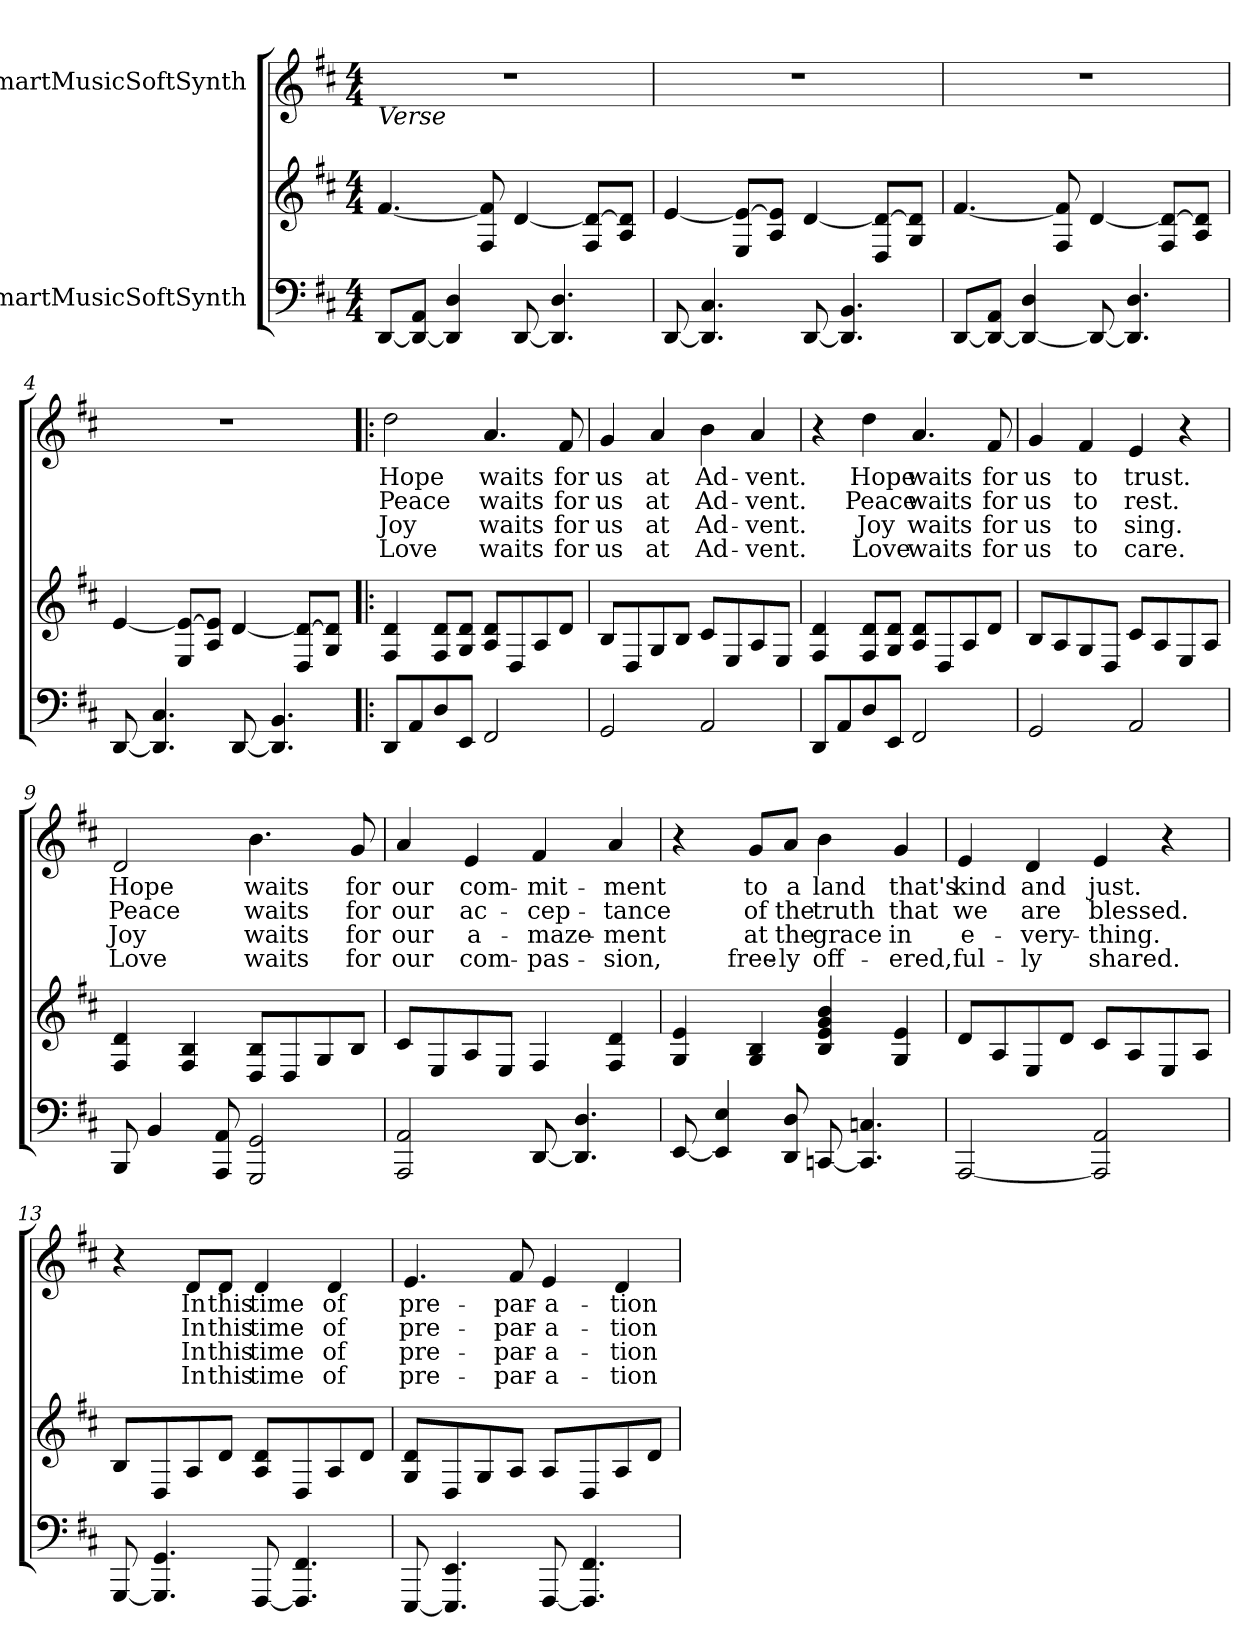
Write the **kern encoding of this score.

**kern	**kern	**kern	**text	**text	**text	**text
*part2	*part2	*part1	*part1	*part1	*part1	*part1
*staff3	*staff2	*staff1	*staff1	*staff1	*staff1	*staff1
*I"SmartMusicSoftSynth	*	*I"SmartMusicSoftSynth	*	*	*	*
*clefF4	*clefG2	*clefG2	*	*	*	*
*k[f#c#]	*k[f#c#]	*k[f#c#]	*	*	*	*
*M4/4	*M4/4	*M4/4	*	*	*	*
=1	=1	=1	=1	=1	=1	=1
!	!	!LO:TX:b:i:t=Verse	!	!	!	!
[8DD/L	[4.f#/	1r	.	.	.	.
8DD/_ 8AA/J	.	.	.	.	.	.
4DD/] 4D/	.	.	.	.	.	.
.	8F#/ 8f#/]	.	.	.	.	.
[8DD/	[4d/	.	.	.	.	.
4.DD/] 4.D/	.	.	.	.	.	.
.	8F#/ 8d/_L	.	.	.	.	.
.	8A/ 8d/]J	.	.	.	.	.
=2	=2	=2	=2	=2	=2	=2
[8DD/	[4e/	1r	.	.	.	.
4.DD/] 4.C#/	.	.	.	.	.	.
.	8E/ 8e/_L	.	.	.	.	.
.	8A/ 8e/]J	.	.	.	.	.
[8DD/	[4d/	.	.	.	.	.
4.DD/] 4.BB/	.	.	.	.	.	.
.	8D/ 8d/_L	.	.	.	.	.
.	8G/ 8d/]J	.	.	.	.	.
=3	=3	=3	=3	=3	=3	=3
[8DD/L	[4.f#/	1r	.	.	.	.
8DD/_ 8AA/J	.	.	.	.	.	.
4DD/_ 4D/	.	.	.	.	.	.
.	8F#/ 8f#/]	.	.	.	.	.
8DD/_	[4d/	.	.	.	.	.
4.DD/] 4.D/	.	.	.	.	.	.
.	8F#/ 8d/_L	.	.	.	.	.
.	8A/ 8d/]J	.	.	.	.	.
!!LO:LB:g=z
=4	=4	=4	=4	=4	=4	=4
[8DD/	[4e/	1r	.	.	.	.
4.DD/] 4.C#/	.	.	.	.	.	.
.	8E/ 8e/_L	.	.	.	.	.
.	8A/ 8e/]J	.	.	.	.	.
[8DD/	[4d/	.	.	.	.	.
4.DD/] 4.BB/	.	.	.	.	.	.
.	8D/ 8d/_L	.	.	.	.	.
.	8G/ 8d/]J	.	.	.	.	.
=5!|:	=5!|:	=5!|:	=5!|:	=5!|:	=5!|:	=5!|:
!	!	!	!LO:LY:b	!LO:LY:b	!LO:LY:b	!LO:LY:b
8DD/L	4F#/ 4d/	2dd\	Hope	Peace	Joy	Love
8AA/	.	.	.	.	.	.
8D/	8F#/ 8d/L	.	.	.	.	.
8EE/J	8G/ 8d/J	.	.	.	.	.
!	!	!	!LO:LY:b	!LO:LY:b	!LO:LY:b	!LO:LY:b
2FF#/	8A/ 8d/L	4.a/	waits	waits	waits	waits
.	8D/	.	.	.	.	.
.	8A/	.	.	.	.	.
!	!	!	!LO:LY:b	!LO:LY:b	!LO:LY:b	!LO:LY:b
.	8d/J	8f#/	for	for	for	for
=6	=6	=6	=6	=6	=6	=6
!	!	!	!LO:LY:b	!LO:LY:b	!LO:LY:b	!LO:LY:b
2GG/	8B/L	4g/	us	us	us	us
.	8D/	.	.	.	.	.
!	!	!	!LO:LY:b	!LO:LY:b	!LO:LY:b	!LO:LY:b
.	8G/	4a/	at	at	at	at
.	8B/J	.	.	.	.	.
!	!	!	!LO:LY:b	!LO:LY:b	!LO:LY:b	!LO:LY:b
2AA/	8c#/L	4b\	Ad-	Ad-	Ad-	Ad-
.	8E/	.	.	.	.	.
!	!	!	!LO:LY:b	!LO:LY:b	!LO:LY:b	!LO:LY:b
.	8A/	4a/	-vent.	-vent.	-vent.	-vent.
.	8E/J	.	.	.	.	.
!!LO:LB:g=z
=7	=7	=7	=7	=7	=7	=7
8DD/L	4F#/ 4d/	4r	.	.	.	.
8AA/	.	.	.	.	.	.
!	!	!	!LO:LY:b	!LO:LY:b	!LO:LY:b	!LO:LY:b
8D/	8F#/ 8d/L	4dd\	Hope	Peace	Joy	Love
8EE/J	8G/ 8d/J	.	.	.	.	.
!	!	!	!LO:LY:b	!LO:LY:b	!LO:LY:b	!LO:LY:b
2FF#/	8A/ 8d/L	4.a/	waits	waits	waits	waits
.	8D/	.	.	.	.	.
.	8A/	.	.	.	.	.
!	!	!	!LO:LY:b	!LO:LY:b	!LO:LY:b	!LO:LY:b
.	8d/J	8f#/	for	for	for	for
!!LO:LB:g=z
=8	=8	=8	=8	=8	=8	=8
!	!	!	!LO:LY:b	!LO:LY:b	!LO:LY:b	!LO:LY:b
2GG/	8B/L	4g/	us	us	us	us
.	8A/	.	.	.	.	.
!	!	!	!LO:LY:b	!LO:LY:b	!LO:LY:b	!LO:LY:b
.	8G/	4f#/	to	to	to	to
.	8D/J	.	.	.	.	.
!	!	!	!LO:LY:b	!LO:LY:b	!LO:LY:b	!LO:LY:b
2AA/	8c#/L	4e/	trust.	rest.	sing.	care.
.	8A/	.	.	.	.	.
.	8E/	4r	.	.	.	.
.	8A/J	.	.	.	.	.
=9	=9	=9	=9	=9	=9	=9
!	!	!	!LO:LY:b	!LO:LY:b	!LO:LY:b	!LO:LY:b
8BBB/	4F#/ 4d/	2d/	Hope	Peace	Joy	Love
4BB/	.	.	.	.	.	.
.	4F#/ 4B/	.	.	.	.	.
8AAA/ 8AA/	.	.	.	.	.	.
!	!	!	!LO:LY:b	!LO:LY:b	!LO:LY:b	!LO:LY:b
2GGG/ 2GG/	8D/ 8B/L	4.b\	waits	waits	waits	waits
.	8D/	.	.	.	.	.
.	8G/	.	.	.	.	.
!	!	!	!LO:LY:b	!LO:LY:b	!LO:LY:b	!LO:LY:b
.	8B/J	8g/	for	for	for	for
=10	=10	=10	=10	=10	=10	=10
!	!	!	!LO:LY:b	!LO:LY:b	!LO:LY:b	!LO:LY:b
2AAA/ 2AA/	8c#/L	4a/	our	our	our	our
.	8E/	.	.	.	.	.
!	!	!	!LO:LY:b	!LO:LY:b	!LO:LY:b	!LO:LY:b
.	8A/	4e/	com-	ac-	a-	com-
.	8E/J	.	.	.	.	.
!	!	!	!LO:LY:b	!LO:LY:b	!LO:LY:b	!LO:LY:b
[8DD/	4F#/	4f#/	-mit-	-cep-	-maze-	-pas-
4.DD/] 4.D/	.	.	.	.	.	.
!	!	!	!LO:LY:b	!LO:LY:b	!LO:LY:b	!LO:LY:b
.	4F#/ 4d/	4a/	-ment	-tance	-ment	-sion,
!!LO:LB:g=z
=11	=11	=11	=11	=11	=11	=11
[8EE/	4G/ 4e/	4r	.	.	.	.
4EE/] 4E/	.	.	.	.	.	.
!	!	!	!LO:LY:b	!LO:LY:b	!LO:LY:b	!LO:LY:b
.	4G/ 4B/	8g/L	to	of	at	free-
!	!	!	!LO:LY:b	!LO:LY:b	!LO:LY:b	!LO:LY:b
8DD/ 8D/	.	8a/J	a	the	the	-ly
!	!	!	!LO:LY:b	!LO:LY:b	!LO:LY:b	!LO:LY:b
[8CCn/	4B/ 4e/ 4g/ 4b/	4b\	land	truth	grace	off-
4.CC/] 4.Cn/	.	.	.	.	.	.
!	!	!	!LO:LY:b	!LO:LY:b	!LO:LY:b	!LO:LY:b
.	4G/ 4e/	4g/	that's	that	in	-ered,
!!LO:LB:g=z
=12	=12	=12	=12	=12	=12	=12
!	!	!	!LO:LY:b	!LO:LY:b	!LO:LY:b	!LO:LY:b
[2AAA/	8d/L	4e/	kind	we	e-	ful-
.	8A/	.	.	.	.	.
!	!	!	!LO:LY:b	!LO:LY:b	!LO:LY:b	!LO:LY:b
.	8E/	4d/	and	are	-very-	-ly
.	8d/J	.	.	.	.	.
!	!	!	!LO:LY:b	!LO:LY:b	!LO:LY:b	!LO:LY:b
2AAA/] 2AA/	8c#/L	4e/	just.	blessed.	-thing.	shared.
.	8A/	.	.	.	.	.
.	8E/	4r	.	.	.	.
.	8A/J	.	.	.	.	.
=13	=13	=13	=13	=13	=13	=13
[8GGG/	8B/L	4r	.	.	.	.
4.GGG/] 4.GG/	8D/	.	.	.	.	.
!	!	!	!LO:LY:b	!LO:LY:b	!LO:LY:b	!LO:LY:b
.	8A/	8d/L	In	In	In	In
!	!	!	!LO:LY:b	!LO:LY:b	!LO:LY:b	!LO:LY:b
.	8d/J	8d/J	this	this	this	this
!	!	!	!LO:LY:b	!LO:LY:b	!LO:LY:b	!LO:LY:b
[8FFF#/	8A/ 8d/L	4d/	time	time	time	time
4.FFF#/] 4.FF#/	8D/	.	.	.	.	.
!	!	!	!LO:LY:b	!LO:LY:b	!LO:LY:b	!LO:LY:b
.	8A/	4d/	of	of	of	of
.	8d/J	.	.	.	.	.
=14	=14	=14	=14	=14	=14	=14
!	!	!	!LO:LY:b	!LO:LY:b	!LO:LY:b	!LO:LY:b
[8EEE/	8G/ 8d/L	4.e/	pre-	pre-	pre-	pre-
4.EEE/] 4.EE/	8D/	.	.	.	.	.
.	8G/	.	.	.	.	.
!	!	!	!LO:LY:b	!LO:LY:b	!LO:LY:b	!LO:LY:b
.	8A/J	8f#/	-par-	-par-	-par-	-par-
!	!	!	!LO:LY:b	!LO:LY:b	!LO:LY:b	!LO:LY:b
[8FFF#/	8A/L	4e/	-a-	-a-	-a-	-a-
4.FFF#/] 4.FF#/	8D/	.	.	.	.	.
!	!	!	!LO:LY:b	!LO:LY:b	!LO:LY:b	!LO:LY:b
.	8A/	4d/	-tion	-tion	-tion	-tion
.	8d/J	.	.	.	.	.
=	=	=	=	=	=	=
*-	*-	*-	*-	*-	*-	*-
